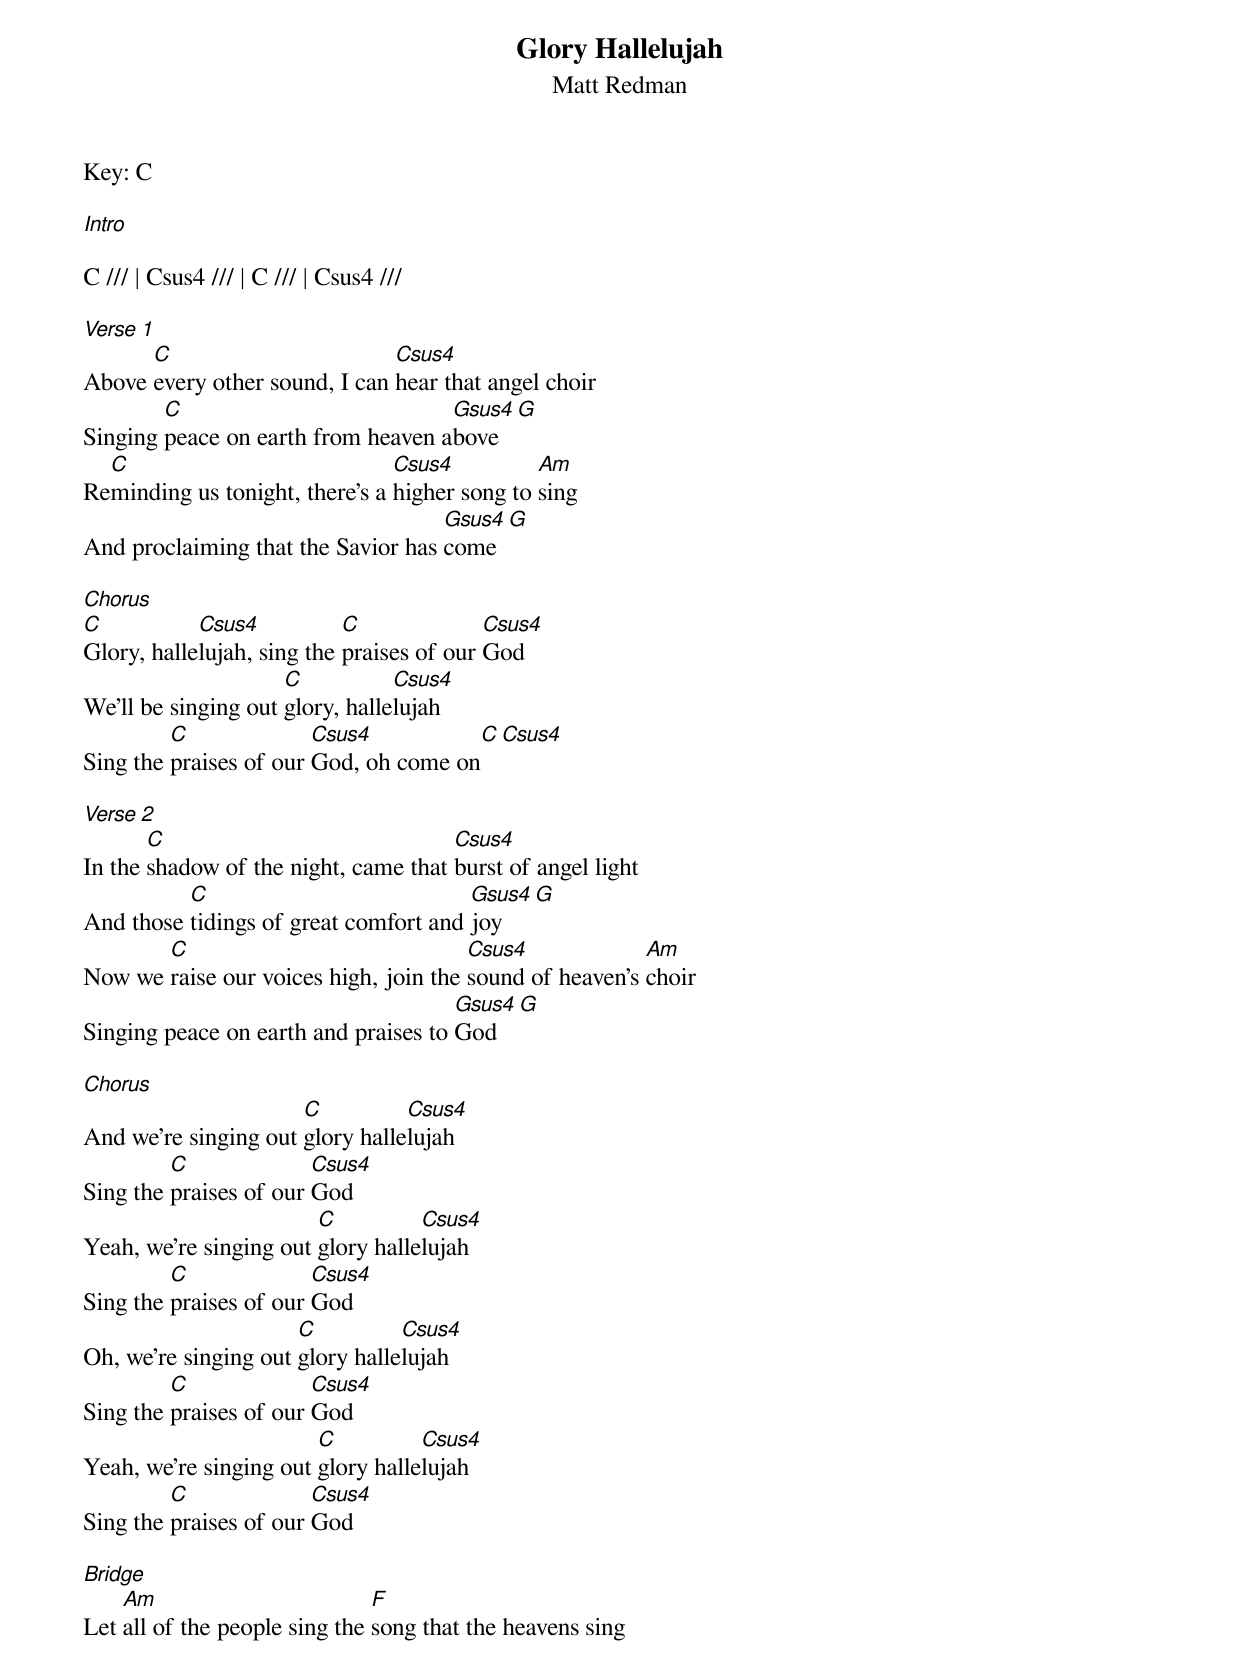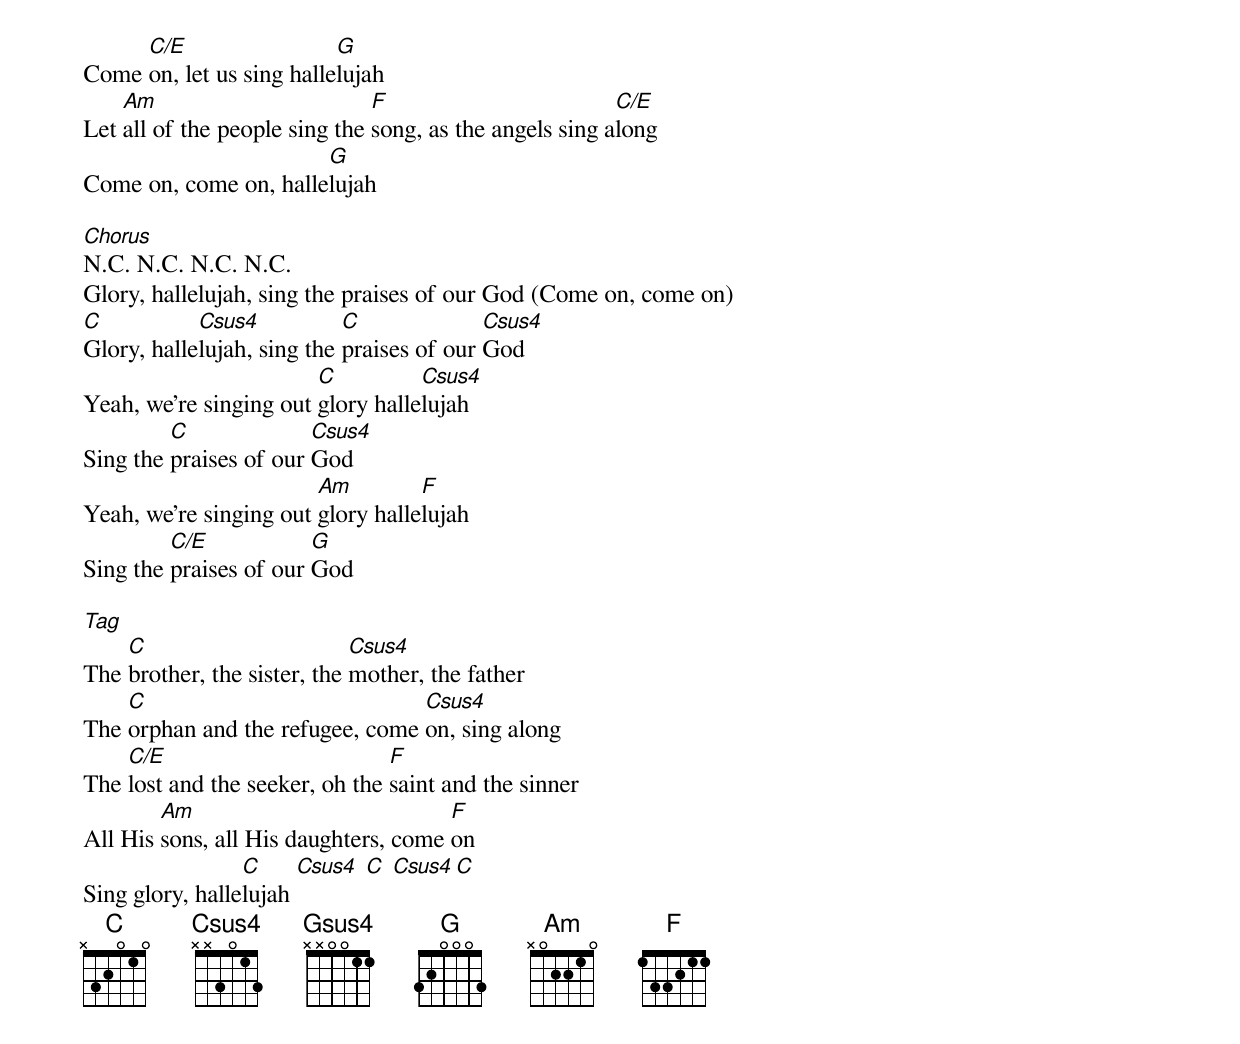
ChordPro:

{t:Glory Hallelujah}
{st:Matt Redman}

Key: C

[Intro]

C /// | Csus4 /// | C /// | Csus4 ///

[Verse 1]
Above [C]every other sound, I can [Csus4]hear that angel choir
Singing [C]peace on earth from heaven a[Gsus4]bove[G]
Re[C]minding us tonight, there's a [Csus4]higher song to [Am]sing
And proclaiming that the Savior has [Gsus4]come[G]

[Chorus]
[C]Glory, halle[Csus4]lujah, sing the [C]praises of our [Csus4]God
We'll be singing out [C]glory, halle[Csus4]lujah
Sing the [C]praises of our [Csus4]God, oh come on[C][Csus4]

[Verse 2]
In the [C]shadow of the night, came that [Csus4]burst of angel light
And those [C]tidings of great comfort and [Gsus4]joy[G]
Now we [C]raise our voices high, join the [Csus4]sound of heaven's [Am]choir
Singing peace on earth and praises to [Gsus4]God[G]

[Chorus]
And we're singing out [C]glory halle[Csus4]lujah
Sing the [C]praises of our [Csus4]God
Yeah, we're singing out [C]glory halle[Csus4]lujah
Sing the [C]praises of our [Csus4]God
Oh, we're singing out [C]glory halle[Csus4]lujah
Sing the [C]praises of our [Csus4]God
Yeah, we're singing out [C]glory halle[Csus4]lujah
Sing the [C]praises of our [Csus4]God

[Bridge]
Let [Am]all of the people sing the [F]song that the heavens sing
Come [C/E]on, let us sing halle[G]lujah
Let [Am]all of the people sing the [F]song, as the angels sing a[C/E]long
Come on, come on, halle[G]lujah

[Chorus]
N.C. N.C. N.C. N.C.
Glory, hallelujah, sing the praises of our God (Come on, come on)
[C]Glory, halle[Csus4]lujah, sing the [C]praises of our [Csus4]God
Yeah, we're singing out [C]glory halle[Csus4]lujah
Sing the [C]praises of our [Csus4]God
Yeah, we're singing out [Am]glory halle[F]lujah
Sing the [C/E]praises of our [G]God

[Tag]
The [C]brother, the sister, the [Csus4]mother, the father
The [C]orphan and the refugee, come [Csus4]on, sing along
The [C/E]lost and the seeker, oh the [F]saint and the sinner
All His [Am]sons, all His daughters, come [F]on
Sing glory, halle[C]lujah [Csus4] [C] [Csus4][C]
